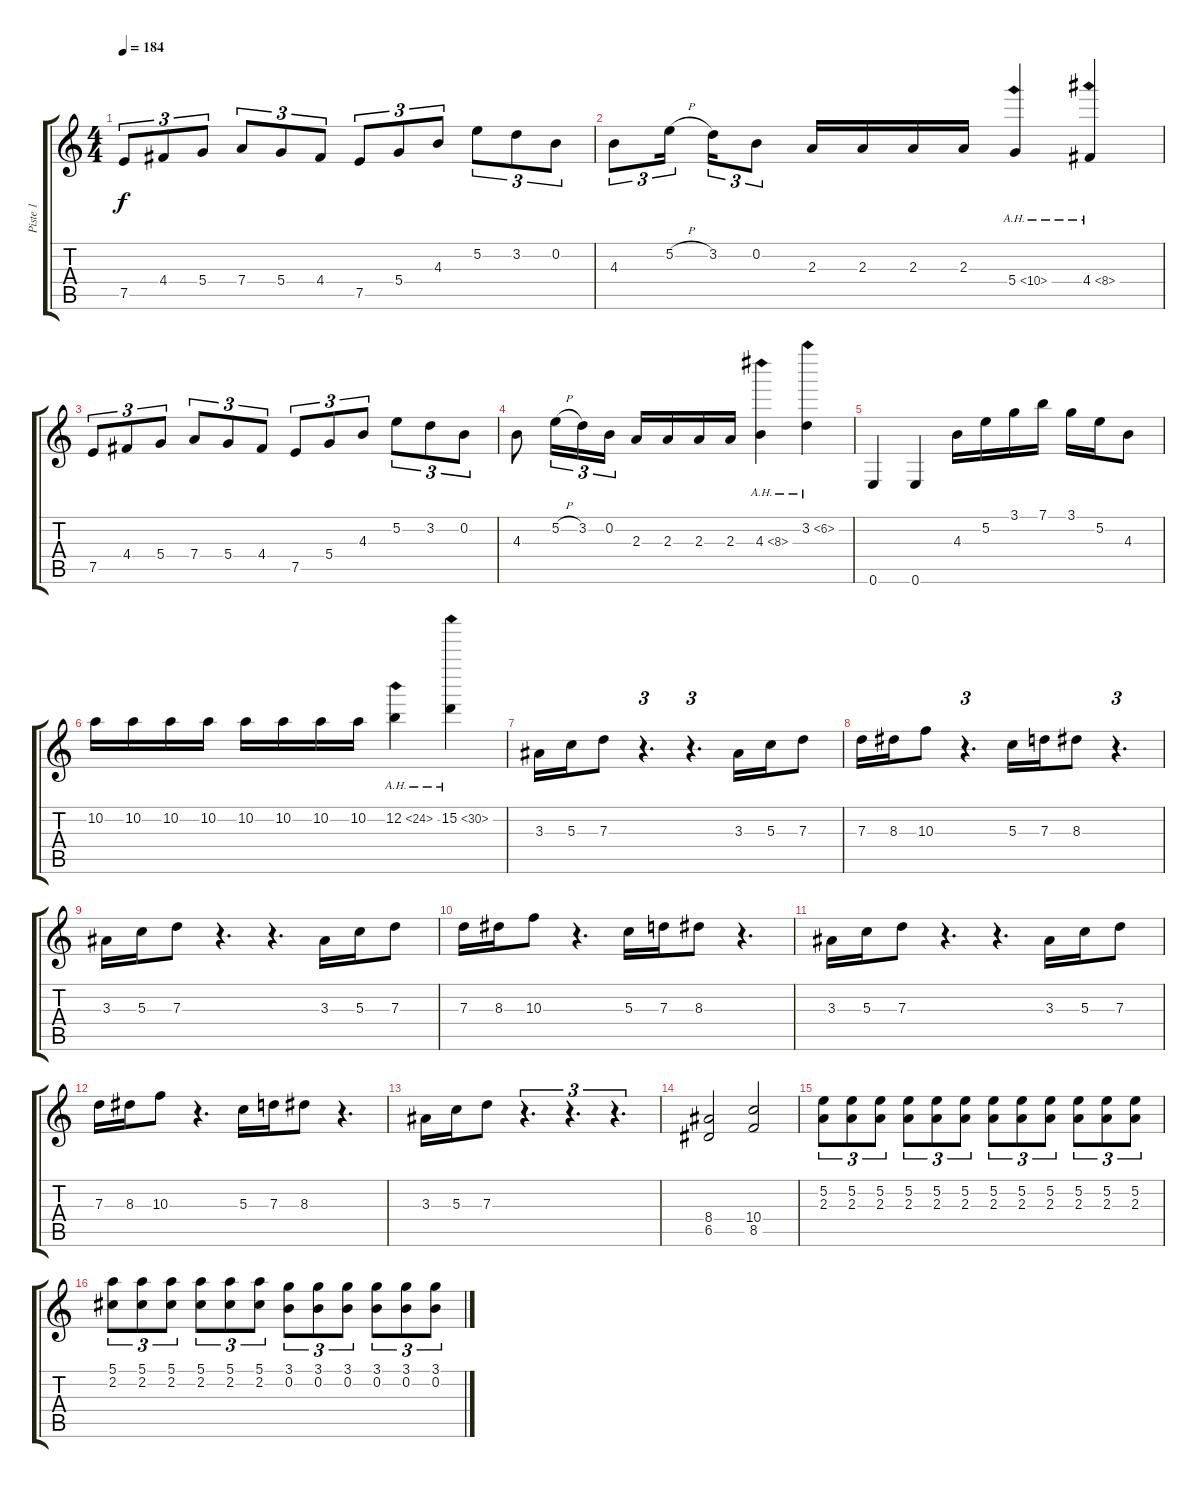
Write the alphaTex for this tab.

\track ("Piste 1" "Piste 1") {instrument distortionguitar}
\staff {score tabs}
\tuning (E4 B3 G3 D3 A2 E2) {hide}
\ts (4 4)
\tempo 184
\clef g2
\ks c
7.5.8{tu (3 2) dy f} 4.4.8{tu (3 2)} 5.4.8{tu (3 2)} 7.4.8{tu (3 2)} 5.4.8{tu (3 2)} 4.4.8{tu (3 2)} 7.5.8{tu (3 2)} 5.4.8{tu (3 2)} 4.3.8{tu (3 2)} 5.2.8{tu (3 2)} 3.2.8{tu (3 2)} 0.2.8{tu (3 2)} |
4.3.8{tu (3 2)} 5.2{h}.16{tu (3 2)} 3.2.16{tu (3 2)} 0.2.8{tu (3 2)} 2.3.16 2.3.16 2.3.16 2.3.16 5.4{ah 5}.4 4.4{ah 4}.4 |
7.5.8{tu (3 2)} 4.4.8{tu (3 2)} 5.4.8{tu (3 2)} 7.4.8{tu (3 2)} 5.4.8{tu (3 2)} 4.4.8{tu (3 2)} 7.5.8{tu (3 2)} 5.4.8{tu (3 2)} 4.3.8{tu (3 2)} 5.2.8{tu (3 2)} 3.2.8{tu (3 2)} 0.2.8{tu (3 2)} |
4.3.8 5.2{h}.16{tu (3 2)} 3.2.16{tu (3 2)} 0.2.16{tu (3 2)} 2.3.16 2.3.16 2.3.16 2.3.16 4.3{ah 4}.4 3.2{ah 3}.4 |
0.6.4 0.6.4 4.3.16 5.2.16 3.1.16 7.1.16 3.1.16 5.2.16 4.3.8 |
10.2.16 10.2.16 10.2.16 10.2.16 10.2.16 10.2.16 10.2.16 10.2.16 12.2{ah 12}.4 15.2{ah 15}.4 |
3.3.16 5.3.16 7.3.8 r.4{d tu (3 2)} r.4{d tu (3 2)} 3.3.16 5.3.16 7.3.8 |
7.3.16 8.3.16 10.3.8 r.4{d tu (3 2)} 5.3.16 7.3.16 8.3.8 r.4{d tu (3 2)} |
3.3.16 5.3.16 7.3.8 r.4{d tu (3 2)} r.4{d tu (3 2)} 3.3.16 5.3.16 7.3.8 |
7.3.16 8.3.16 10.3.8 r.4{d tu (3 2)} 5.3.16 7.3.16 8.3.8 r.4{d tu (3 2)} |
3.3.16 5.3.16 7.3.8 r.4{d tu (3 2)} r.4{d tu (3 2)} 3.3.16 5.3.16 7.3.8 |
7.3.16 8.3.16 10.3.8 r.4{d tu (3 2)} 5.3.16 7.3.16 8.3.8 r.4{d tu (3 2)} |
3.3.16 5.3.16 7.3.8 r.4{d tu (3 2)} r.4{d tu (3 2)} r.4{d tu (3 2)} |
(8.4 6.5).2 (10.4 8.5).2 |
(5.2 2.3).8{tu (3 2)} (5.2 2.3).8{tu (3 2)} (5.2 2.3).8{tu (3 2)} (5.2 2.3).8{tu (3 2)} (5.2 2.3).8{tu (3 2)} (5.2 2.3).8{tu (3 2)} (5.2 2.3).8{tu (3 2)} (5.2 2.3).8{tu (3 2)} (5.2 2.3).8{tu (3 2)} (5.2 2.3).8{tu (3 2)} (5.2 2.3).8{tu (3 2)} (5.2 2.3).8{tu (3 2)} |
(5.1 2.2).8{tu (3 2)} (5.1 2.2).8{tu (3 2)} (5.1 2.2).8{tu (3 2)} (5.1 2.2).8{tu (3 2)} (5.1 2.2).8{tu (3 2)} (5.1 2.2).8{tu (3 2)} (3.1 0.2).8{tu (3 2)} (3.1 0.2).8{tu (3 2)} (3.1 0.2).8{tu (3 2)} (3.1 0.2).8{tu (3 2)} (3.1 0.2).8{tu (3 2)} (3.1 0.2).8{tu (3 2)}
